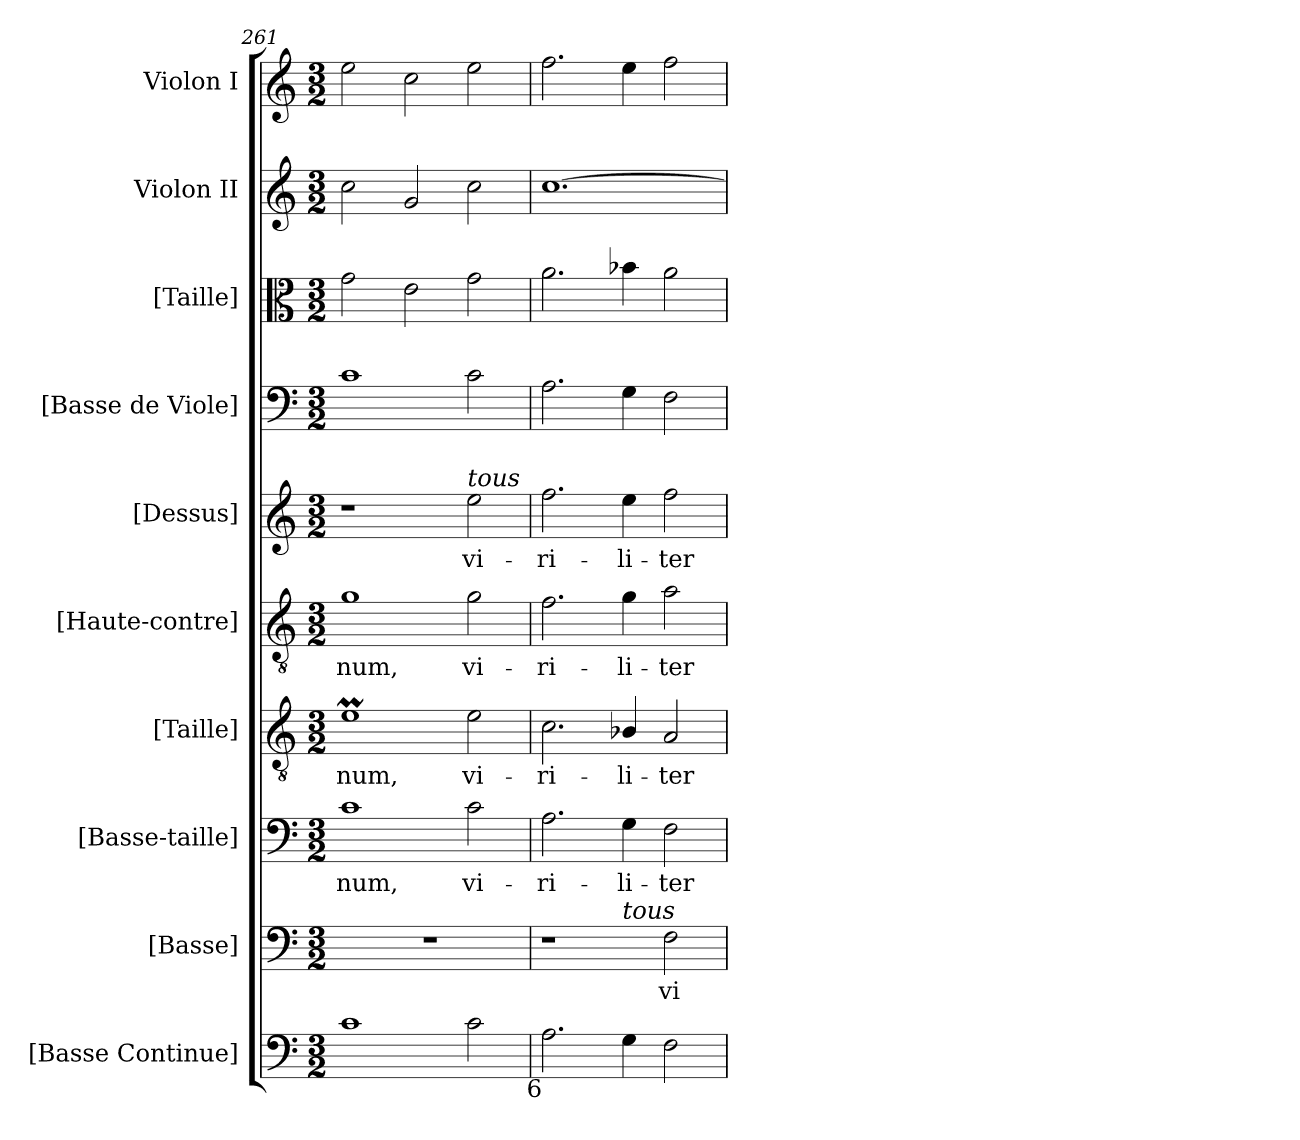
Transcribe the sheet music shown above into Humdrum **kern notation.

**kern	**kern	**text	**kern	**text	**kern	**text	**kern	**text	**kern	**text	**kern	**kern	**kern	**kern
*part10	*part9	*part9	*part8	*part8	*part7	*part7	*part6	*part6	*part5	*part5	*part4	*part3	*part2	*part1
*staff10	*staff9	*staff9	*staff8	*staff8	*staff7	*staff7	*staff6	*staff6	*staff5	*staff5	*staff4	*staff3	*staff2	*staff1
*I"[Basse Continue]	*I"[Basse]	*	*I"[Basse-taille]	*	*I"[Taille]	*	*I"[Haute-contre]	*	*I"[Dessus]	*	*I"[Basse de Viole]	*I"[Taille]	*I"Violon II	*I"Violon I
*I'B.c.	*I'B.	*	*I'B.t.	*	*I'T.	*	*I'H.C.	*	*I'D.	*	*	*	*I'Vln. II	*I'Vln. I
!!LO:PB:g=z
*clefF4	*clefF4	*	*clefF4	*	*clefGv2	*	*clefGv2	*	*clefG2	*	*clefF4	*clefC3	*clefG2	*clefG2
*	*	*	*	*	*ITrd7c12	*	*ITrd7c12	*	*	*	*	*	*	*
*k[]	*k[]	*	*k[]	*	*k[]	*	*k[]	*	*k[]	*	*k[]	*k[]	*k[]	*k[]
*M3/2	*M3/2	*	*M3/2	*	*M3/2	*	*M3/2	*	*M3/2	*	*M3/2	*M3/2	*M3/2	*M3/2
=261	=261	=261	=261	=261	=261	=261	=261	=261	=261	=261	=261	=261	=261	=261
!	!LO:N:vis=1	!	!	!	!	!	!	!	!	!	!	!	!	!
!	!	!	!	!LO:LY:b:color=#000000	!	!	!	!	!	!	!	!	!	!
!	!	!	!	!	!	!LO:LY:b:color=#000000	!	!	!	!	!	!	!	!
!	!	!	!	!	!	!	!	!LO:LY:b:color=#000000	!	!	!	!	!	!
1ci	1.r	.	1ci	-num,	1Emi	-num,	1Gi	-num,	1r	.	1ci	2gi\	2cci\	2eei\
.	.	.	.	.	.	.	.	.	.	.	.	2ei\	2gi/	2cci\
!	!	!	!	!LO:LY:b:color=#000000	!	!	!	!	!	!	!	!	!	!
!	!	!	!	!	!	!LO:LY:b:color=#000000	!	!	!	!	!	!	!	!
!	!	!	!	!	!	!	!	!LO:LY:b:color=#000000	!	!	!	!	!	!
!	!	!	!	!	!	!	!	!	!LO:TX:a:i:t=tous	!	!	!	!	!
!	!	!	!	!	!	!	!	!	!	!LO:LY:b:color=#000000	!	!	!	!
2ci\	.	.	2ci\	vi-	2Ei\	vi-	2Gi\	vi-	2eei\	vi-	2ci\	2gi\	2cci\	2eei\
=262	=262	=262	=262	=262	=262	=262	=262	=262	=262	=262	=262	=262	=262	=262
!	!	!	!	!LO:LY:b:color=#000000	!	!	!	!	!	!	!	!	!	!
!	!	!	!	!	!	!LO:LY:b:color=#000000	!	!	!	!	!	!	!	!
!	!	!	!	!	!	!	!	!LO:LY:b:color=#000000	!	!	!	!	!	!
!LO:TX:b:rj:t=6	!	!	!	!	!	!	!	!	!	!	!	!	!	!
!	!	!	!	!	!	!	!	!	!	!LO:LY:b:color=#000000	!	!	!	!
*	*^	*	*	*	*	*	*	*	*	*	*	*	*	*
2.Ai\	1r	2.ryy	.	2.Ai\	-ri-	2.Ci\	-ri-	2.Fi\	-ri-	2.ffi\	-ri-	2.Ai\	2.ai\	[1.cci	2.ffi\
!	!	!	!	!	!LO:LY:b:color=#000000	!	!	!	!	!	!	!	!	!	!
!	!	!	!	!	!	!	!LO:LY:b:color=#000000	!	!	!	!	!	!	!	!
!	!	!	!	!	!	!	!	!	!LO:LY:b:color=#000000	!	!	!	!	!	!
!	!	!LO:TX:a:i:t=tous	!	!	!	!	!	!	!	!	!	!	!	!	!
!	!	!	!	!	!	!	!	!	!	!	!LO:LY:b:color=#000000	!	!	!	!
4Gi\	.	2.ryy	.	4Gi\	-li-	4BB-Xi/	-li-	4Gi\	-li-	4eei\	-li-	4Gi\	4b-Xi\	.	4eei\
!	!	!	!LO:LY:b:color=#000000	!	!	!	!	!	!	!	!	!	!	!	!
!	!	!	!	!	!LO:LY:b:color=#000000	!	!	!	!	!	!	!	!	!	!
!	!	!	!	!	!	!	!LO:LY:b:color=#000000	!	!	!	!	!	!	!	!
!	!	!	!	!	!	!	!	!	!LO:LY:b:color=#000000	!	!	!	!	!	!
!	!	!	!	!	!	!	!	!	!	!	!LO:LY:b:color=#000000	!	!	!	!
2Fi\	2Fi\	.	vi-	2Fi\	-ter	2AAi/	-ter	2Ai\	-ter	2ffi\	-ter	2Fi\	2ai\	.	2ffi\
*	*v	*v	*	*	*	*	*	*	*	*	*	*	*	*	*
=	=	=	=	=	=	=	=	=	=	=	=	=	=	=
*-	*-	*-	*-	*-	*-	*-	*-	*-	*-	*-	*-	*-	*-	*-
